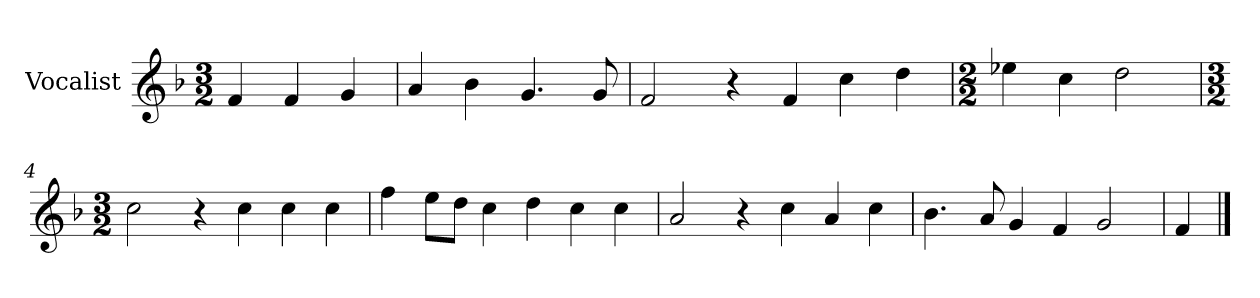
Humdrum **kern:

**kern
*part1
*staff1
*I"Vocalist
*k[b-]
*F:
*M3/2
=
4f
4f
4g
=1
4a
4b-
4.g
8g
=2
2f
4r
4f
4cc
4dd
=3
*M2/2
4ee-X
4cc
2dd
=4
*M3/2
2cc
4r
4cc
4cc
4cc
=5
4ff
8eeL
8ddJ
4cc
4dd
4cc
4cc
=6
2a
4r
4cc
4a
4cc
=7
4.b-
8a
4g
4f
2g
=8
4f
==
*-
